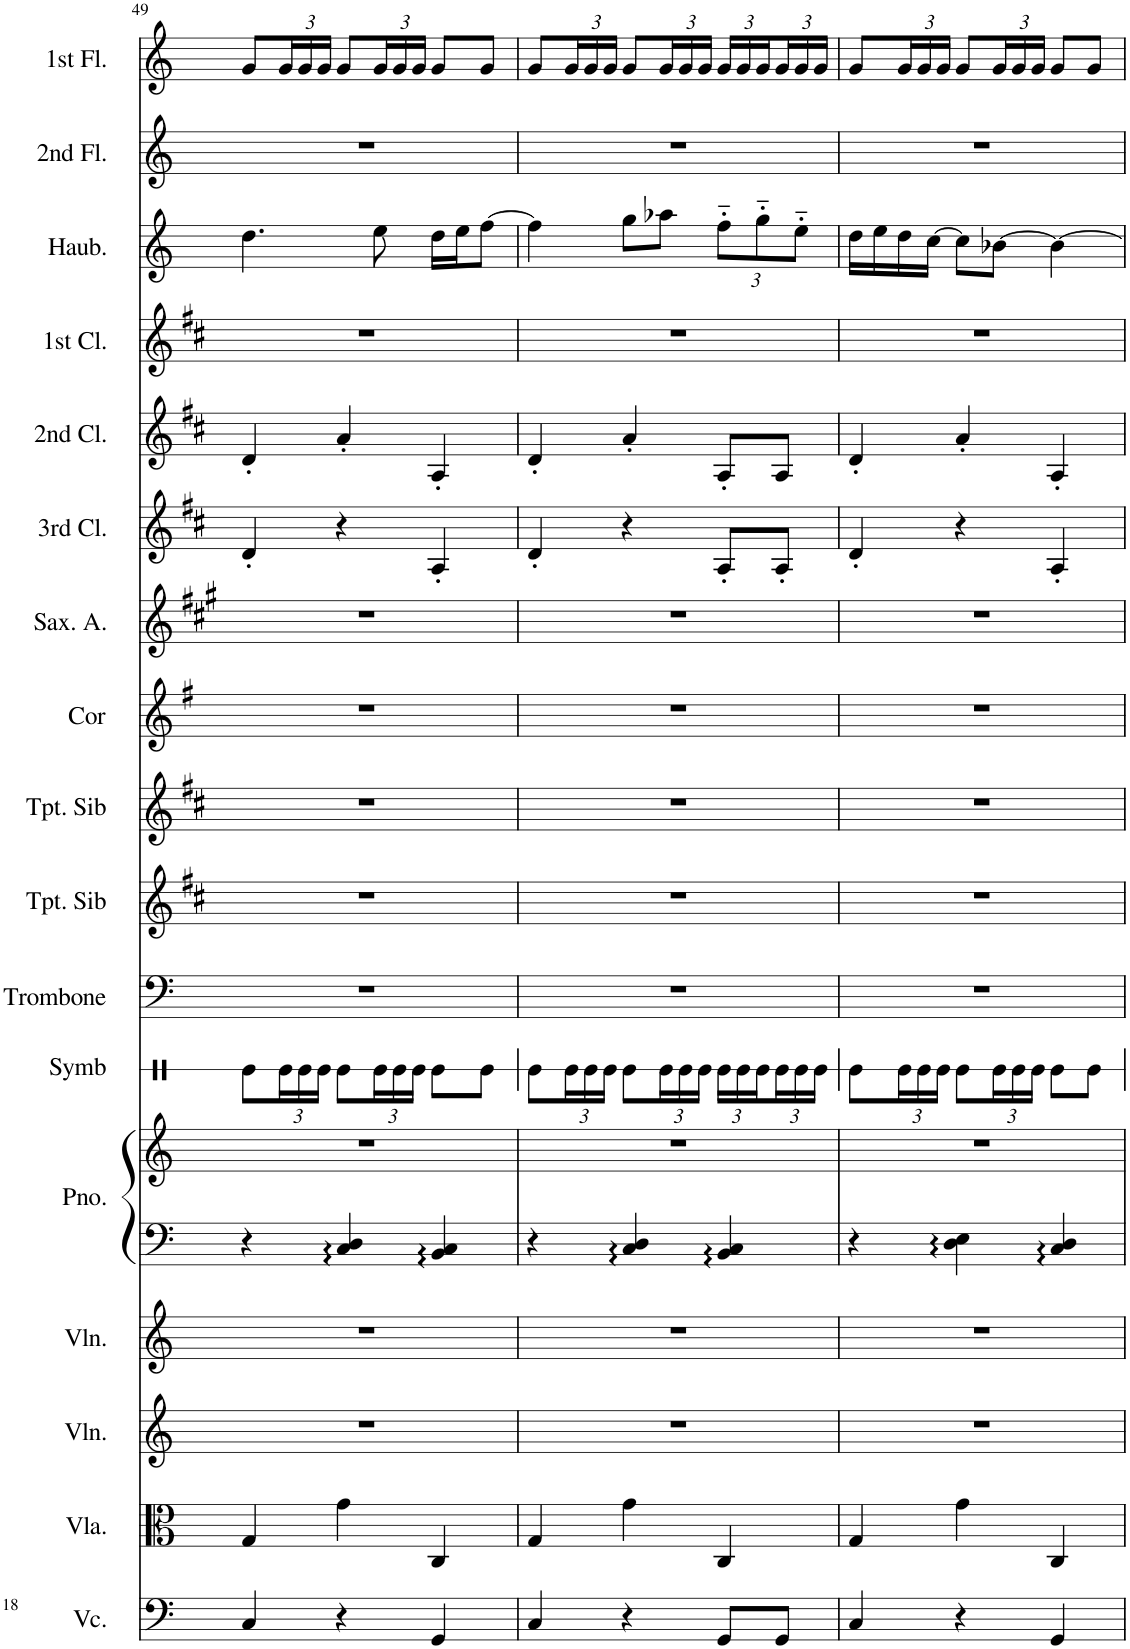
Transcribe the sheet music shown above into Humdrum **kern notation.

**kern	**kern	**kern	**kern	**kern	**kern	**kern	**kern	**kern	**kern	**kern	**kern	**kern	**kern	**kern	**kern	**kern	**kern
*part17	*part16	*part15	*part14	*part13	*part13	*part12	*part11	*part10	*part9	*part8	*part7	*part6	*part5	*part4	*part3	*part2	*part1
*staff18	*staff17	*staff16	*staff15	*staff14	*staff13	*staff12	*staff11	*staff10	*staff9	*staff8	*staff7	*staff6	*staff5	*staff4	*staff3	*staff2	*staff1
*I"Violoncelle	*I"Violon Alto	*I"Violon	*I"Violon	*I"Piano	*	*I"Symbales	*I"Trombone	*I"Trompette en Sib	*I"Trompette en Sib	*I"Cor	*I"Saxo Alto	*I"3rd clarinette	*I"2nd clarinette	*I"1st clarinette	*I"Haubois	*I"2nd flûte	*I"1st flûte
*I'Vc.	*I'Vla.	*I'Vln.	*I'Vln.	*I'Pno.	*	*I'Symb	*I'Trombone	*I'Tpt. Sib	*I'Tpt. Sib	*I'Cor	*I'Sax. A.	*I'3rd Cl.	*I'2nd Cl.	*I'1st Cl.	*I'Haub.	*I'2nd Fl.	*I'1st Fl.
!!LO:PB:g=z
*clefF4	*clefC3	*clefG2	*clefG2	*clefF4	*clefG2	*clefX	*clefF4	*clefG2	*clefG2	*clefG2	*clefG2	*clefG2	*clefG2	*clefG2	*clefG2	*clefG2	*clefG2
*	*	*	*	*	*	*	*	*Trd1c2	*Trd1c2	*Trd4c7	*Trd5c9	*Trd1c2	*Trd1c2	*Trd1c2	*	*	*
*k[]	*k[]	*k[]	*k[]	*k[]	*k[]	*k[]	*k[]	*k[f#c#]	*k[f#c#]	*k[f#]	*k[f#c#g#]	*k[f#c#]	*k[f#c#]	*k[f#c#]	*k[]	*k[]	*k[]
*M3/4	*M3/4	*M3/4	*M3/4	*M3/4	*M3/4	*M3/4	*M3/4	*M3/4	*M3/4	*M3/4	*M3/4	*M3/4	*M3/4	*M3/4	*M3/4	*M3/4	*M3/4
=49	=49	=49	=49	=49	=49	=49	=49	=49	=49	=49	=49	=49	=49	=49	=49	=49	=49
4C/	4G/	2.r	2.r	4r	2.r	8Re\L	2.r	2.r	2.r	2.r	2.r	4d'/	4d'/	2.r	4.dd\	2.r	8g/L
*	*	*	*	*	*	*Xbrackettup	*	*	*	*	*	*	*	*	*	*	*Xbrackettup
.	.	.	.	.	.	24Re\L	.	.	.	.	.	.	.	.	.	.	24g/L
.	.	.	.	.	.	24Re\	.	.	.	.	.	.	.	.	.	.	24g/
.	.	.	.	.	.	24Re\JJ	.	.	.	.	.	.	.	.	.	.	24g/JJ
4r	4g\	.	.	4C/ 4D/	.	8Re\L	.	.	.	.	.	4r	4a'/	.	.	.	8g/L
.	.	.	.	.	.	24Re\L	.	.	.	.	.	.	.	.	8ee\	.	24g/L
.	.	.	.	.	.	24Re\	.	.	.	.	.	.	.	.	.	.	24g/
.	.	.	.	.	.	24Re\JJ	.	.	.	.	.	.	.	.	.	.	24g/JJ
4GG/	4C/	.	.	4BB/ 4C/	.	8Re\L	.	.	.	.	.	4A'/	4A'/	.	16dd\LL	.	8g/L
.	.	.	.	.	.	.	.	.	.	.	.	.	.	.	16ee\J	.	.
.	.	.	.	.	.	8Re\J	.	.	.	.	.	.	.	.	[8ff\J	.	8g/J
=50	=50	=50	=50	=50	=50	=50	=50	=50	=50	=50	=50	=50	=50	=50	=50	=50	=50
4C/	4G/	2.r	2.r	4r	2.r	8Re\L	2.r	2.r	2.r	2.r	2.r	4d'/	4d'/	2.r	4ff\]	2.r	8g/L
.	.	.	.	.	.	24Re\L	.	.	.	.	.	.	.	.	.	.	24g/L
.	.	.	.	.	.	24Re\	.	.	.	.	.	.	.	.	.	.	24g/
.	.	.	.	.	.	24Re\JJ	.	.	.	.	.	.	.	.	.	.	24g/JJ
4r	4g\	.	.	4C/ 4D/	.	8Re\L	.	.	.	.	.	4r	4a'/	.	8gg\L	.	8g/L
.	.	.	.	.	.	24Re\L	.	.	.	.	.	.	.	.	8aa-X\J	.	24g/L
.	.	.	.	.	.	24Re\	.	.	.	.	.	.	.	.	.	.	24g/
.	.	.	.	.	.	24Re\JJ	.	.	.	.	.	.	.	.	.	.	24g/JJ
*	*	*	*	*	*	*	*	*	*	*	*	*	*	*	*Xbrackettup	*	*
8GG/L	4C/	.	.	4BB/ 4C/	.	24Re\LL	.	.	.	.	.	8A'/L	8A'/L	.	12ff'~\L	.	24g/LL
.	.	.	.	.	.	24Re\	.	.	.	.	.	.	.	.	.	.	24g/
.	.	.	.	.	.	24Re\	.	.	.	.	.	.	.	.	12gg'~\	.	24g/
8GG/J	.	.	.	.	.	24Re\	.	.	.	.	.	8A'/J	8A/J	.	.	.	24g/
.	.	.	.	.	.	24Re\	.	.	.	.	.	.	.	.	12ee'~\J	.	24g/
.	.	.	.	.	.	24Re\JJ	.	.	.	.	.	.	.	.	.	.	24g/JJ
=51	=51	=51	=51	=51	=51	=51	=51	=51	=51	=51	=51	=51	=51	=51	=51	=51	=51
4C/	4G/	2.r	2.r	4r	2.r	8Re\L	2.r	2.r	2.r	2.r	2.r	4d'/	4d'/	2.r	16dd\LL	2.r	8g/L
.	.	.	.	.	.	.	.	.	.	.	.	.	.	.	16ee\	.	.
.	.	.	.	.	.	24Re\L	.	.	.	.	.	.	.	.	16dd\	.	24g/L
.	.	.	.	.	.	24Re\	.	.	.	.	.	.	.	.	.	.	24g/
.	.	.	.	.	.	.	.	.	.	.	.	.	.	.	[16cc\JJ	.	.
.	.	.	.	.	.	24Re\JJ	.	.	.	.	.	.	.	.	.	.	24g/JJ
4r	4g\	.	.	4D\ 4E\	.	8Re\L	.	.	.	.	.	4r	4a'/	.	8cc\L]	.	8g/L
.	.	.	.	.	.	24Re\L	.	.	.	.	.	.	.	.	[8b-X\J	.	24g/L
.	.	.	.	.	.	24Re\	.	.	.	.	.	.	.	.	.	.	24g/
.	.	.	.	.	.	24Re\JJ	.	.	.	.	.	.	.	.	.	.	24g/JJ
4GG/	4C/	.	.	4C/ 4D/	.	8Re\L	.	.	.	.	.	4A'/	4A'/	.	4b-\_	.	8g/L
.	.	.	.	.	.	8Re\J	.	.	.	.	.	.	.	.	.	.	8g/J
=	=	=	=	=	=	=	=	=	=	=	=	=	=	=	=	=	=
*-	*-	*-	*-	*-	*-	*-	*-	*-	*-	*-	*-	*-	*-	*-	*-	*-	*-
